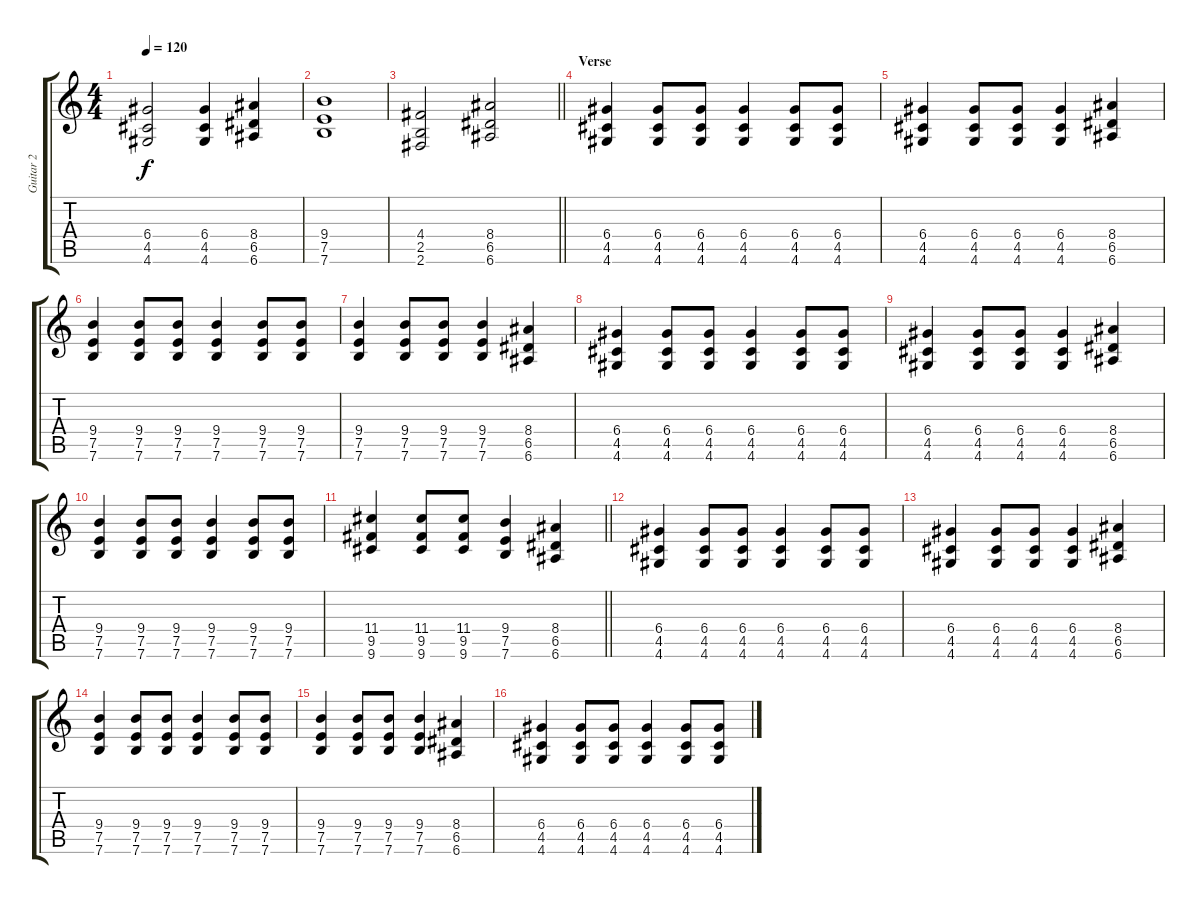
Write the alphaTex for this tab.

\track ("Guitar 2" "Guitar 2") {instrument distortionguitar}
\staff {score tabs}
\tuning (E4 B3 G3 D3 A2 E2) {hide}
\ts (4 4)
\tempo 120
\clef g2
\ks c
(6.4{t} 4.5{t} 4.6{t}).2{dy f} (6.4 4.5 4.6).4 (8.4 6.5 6.6).4 |
(9.4 7.5 7.6).1 |
\barLineRight lightlight
(4.4 2.5 2.6).2 (8.4 6.5 6.6).2 |
\section ("" "Verse")
(6.4 4.5 4.6).4 (6.4 4.5 4.6).8 (6.4 4.5 4.6).8 (6.4 4.5 4.6).4 (6.4 4.5 4.6).8 (6.4 4.5 4.6).8 |
(6.4 4.5 4.6).4 (6.4 4.5 4.6).8 (6.4 4.5 4.6).8 (6.4 4.5 4.6).4 (8.4 6.5 6.6).4 |
(9.4 7.5 7.6).4 (9.4 7.5 7.6).8 (9.4 7.5 7.6).8 (9.4 7.5 7.6).4 (9.4 7.5 7.6).8 (9.4 7.5 7.6).8 |
(9.4 7.5 7.6).4 (9.4 7.5 7.6).8 (9.4 7.5 7.6).8 (9.4 7.5 7.6).4 (8.4 6.5 6.6).4 |
(6.4 4.5 4.6).4 (6.4 4.5 4.6).8 (6.4 4.5 4.6).8 (6.4 4.5 4.6).4 (6.4 4.5 4.6).8 (6.4 4.5 4.6).8 |
(6.4 4.5 4.6).4 (6.4 4.5 4.6).8 (6.4 4.5 4.6).8 (6.4 4.5 4.6).4 (8.4 6.5 6.6).4 |
(9.4 7.5 7.6).4 (9.4 7.5 7.6).8 (9.4 7.5 7.6).8 (9.4 7.5 7.6).4 (9.4 7.5 7.6).8 (9.4 7.5 7.6).8 |
\barLineRight lightlight
(11.4 9.5 9.6).4 (11.4 9.5 9.6).8 (11.4 9.5 9.6).8 (9.4 7.5 7.6).4 (8.4 6.5 6.6).4 |
(6.4 4.5 4.6).4 (6.4 4.5 4.6).8 (6.4 4.5 4.6).8 (6.4 4.5 4.6).4 (6.4 4.5 4.6).8 (6.4 4.5 4.6).8 |
(6.4 4.5 4.6).4 (6.4 4.5 4.6).8 (6.4 4.5 4.6).8 (6.4 4.5 4.6).4 (8.4 6.5 6.6).4 |
(9.4 7.5 7.6).4 (9.4 7.5 7.6).8 (9.4 7.5 7.6).8 (9.4 7.5 7.6).4 (9.4 7.5 7.6).8 (9.4 7.5 7.6).8 |
(9.4 7.5 7.6).4 (9.4 7.5 7.6).8 (9.4 7.5 7.6).8 (9.4 7.5 7.6).4 (8.4 6.5 6.6).4 |
(6.4 4.5 4.6).4 (6.4 4.5 4.6).8 (6.4 4.5 4.6).8 (6.4 4.5 4.6).4 (6.4 4.5 4.6).8 (6.4 4.5 4.6).8
